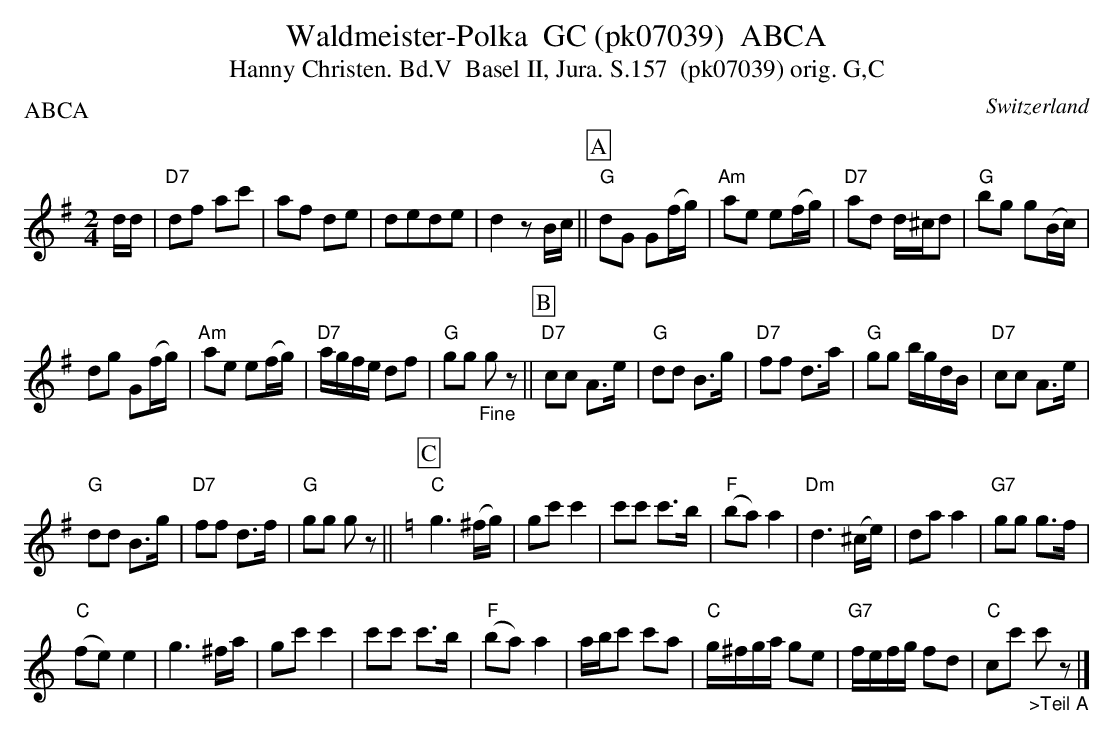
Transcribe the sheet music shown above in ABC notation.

X:1
T:Waldmeister-Polka  GC (pk07039)  ABCA
T:Hanny Christen. Bd.V  Basel II, Jura. S.157  (pk07039) orig. G,C
P:ABCA
M:2/4
L:1/8
O:Switzerland
K:G major
d/d/ | "D7"df ac' | af de | dede | d2zB/c/ || [P:A] "G"dG G(f/g/) | "Am"ae e(f/g/) | "D7"ad d/^c/d | "G"bg g(B/c/) |
dg G(f/g/) | "Am"ae e(f/g/) | "D7"a/g/f/e/ df | "G"gg "_Fine"gz || [P:B]  "D7"cc A>e | "G"dd B>g | "D7"ff d>a | "G"gg b/g/d/B/ | "D7"cc  A>e |
"G"dd B>g | "D7"ff d>f | "G"gg gz [K:C] || [P:C]  "C"g3(^f/g/) | gc'c'2 | c'c' c'>b | ("F"ba)a2 | "Dm"d3(^c/e/) | daa2 | "G7"gg g>f |
("C"fe)e2 | g3^f/a/ | gc'c'2 | c'c' c'>b | ("F"ba)a2 | a/b/c' c'a | "C"g/^f/g/a/ ge | "G7"f/e/f/g/ fd | "C"cc' "_>Teil A"c'z |]
W:
